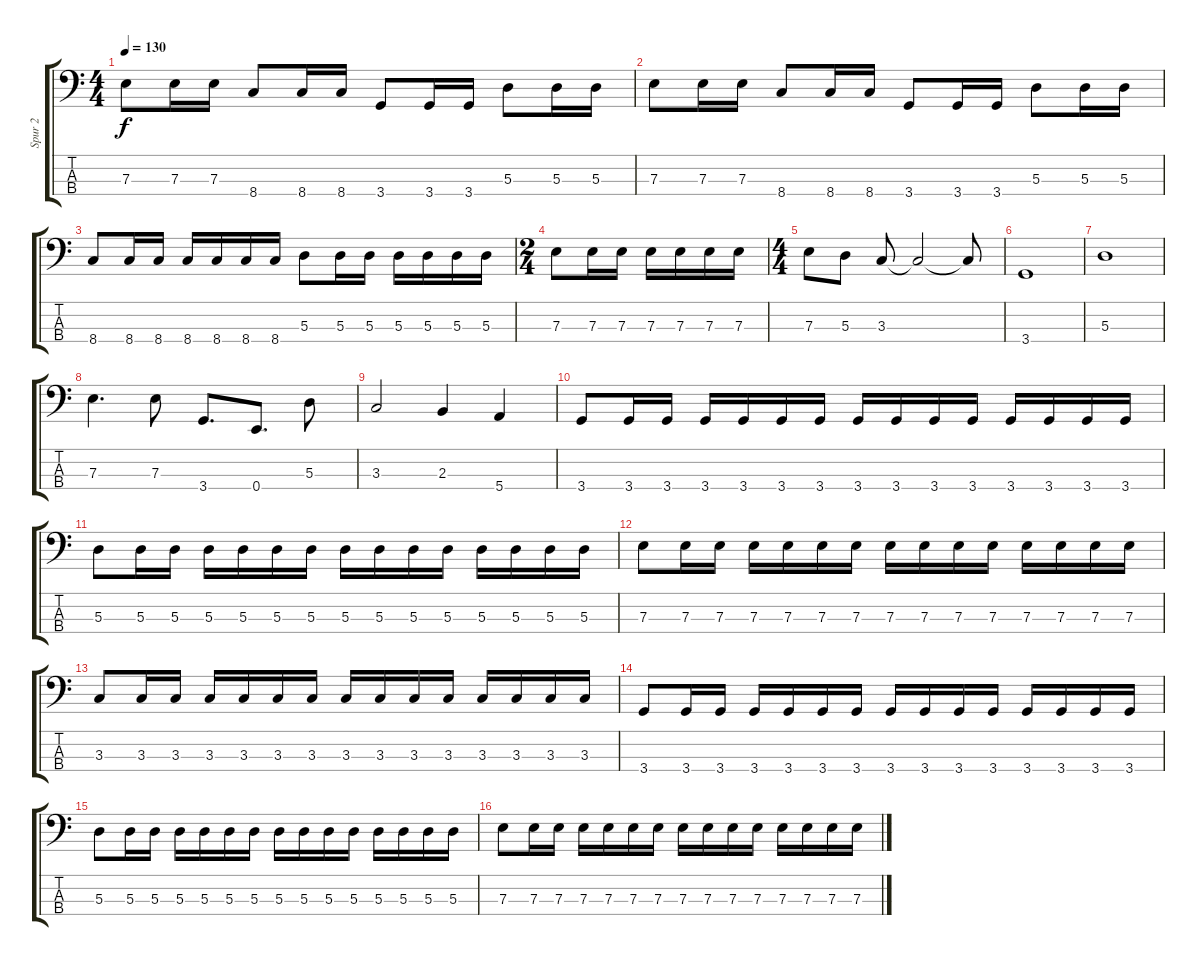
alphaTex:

\track ("Spur 2" "Spur 2") {instrument acousticguitarsteel}
\staff {score tabs}
\tuning (G2 D2 A1 E1) {hide}
\ts (4 4)
\tempo 130
\clef f4
\ks c
7.3.8{dy f instrument acousticguitarsteel} 7.3.16 7.3.16 8.4.8 8.4.16 8.4.16 3.4.8 3.4.16 3.4.16 5.3.8 5.3.16 5.3.16 |
7.3.8 7.3.16 7.3.16 8.4.8 8.4.16 8.4.16 3.4.8 3.4.16 3.4.16 5.3.8 5.3.16 5.3.16 |
8.4.8 8.4.16 8.4.16 8.4.16 8.4.16 8.4.16 8.4.16 5.3.8 5.3.16 5.3.16 5.3.16 5.3.16 5.3.16 5.3.16 |
\ts (2 4)
7.3.8 7.3.16 7.3.16 7.3.16 7.3.16 7.3.16 7.3.16 |
\ts (4 4)
7.3.8 5.3.8 3.3.8 3.3{t}.2 3.3{t}.8 |
3.4.1 |
5.3.1 |
7.3.4{d} 7.3.8 3.4.8{d} 0.4.8{d} 5.3.8 |
3.3.2 2.3.4 5.4.4 |
3.4.8 3.4.16 3.4.16 3.4.16 3.4.16 3.4.16 3.4.16 3.4.16 3.4.16 3.4.16 3.4.16 3.4.16 3.4.16 3.4.16 3.4.16 |
5.3.8 5.3.16 5.3.16 5.3.16 5.3.16 5.3.16 5.3.16 5.3.16 5.3.16 5.3.16 5.3.16 5.3.16 5.3.16 5.3.16 5.3.16 |
7.3.8 7.3.16 7.3.16 7.3.16 7.3.16 7.3.16 7.3.16 7.3.16 7.3.16 7.3.16 7.3.16 7.3.16 7.3.16 7.3.16 7.3.16 |
3.3.8 3.3.16 3.3.16 3.3.16 3.3.16 3.3.16 3.3.16 3.3.16 3.3.16 3.3.16 3.3.16 3.3.16 3.3.16 3.3.16 3.3.16 |
3.4.8 3.4.16 3.4.16 3.4.16 3.4.16 3.4.16 3.4.16 3.4.16 3.4.16 3.4.16 3.4.16 3.4.16 3.4.16 3.4.16 3.4.16 |
5.3.8 5.3.16 5.3.16 5.3.16 5.3.16 5.3.16 5.3.16 5.3.16 5.3.16 5.3.16 5.3.16 5.3.16 5.3.16 5.3.16 5.3.16 |
7.3.8 7.3.16 7.3.16 7.3.16 7.3.16 7.3.16 7.3.16 7.3.16 7.3.16 7.3.16 7.3.16 7.3.16 7.3.16 7.3.16 7.3.16
